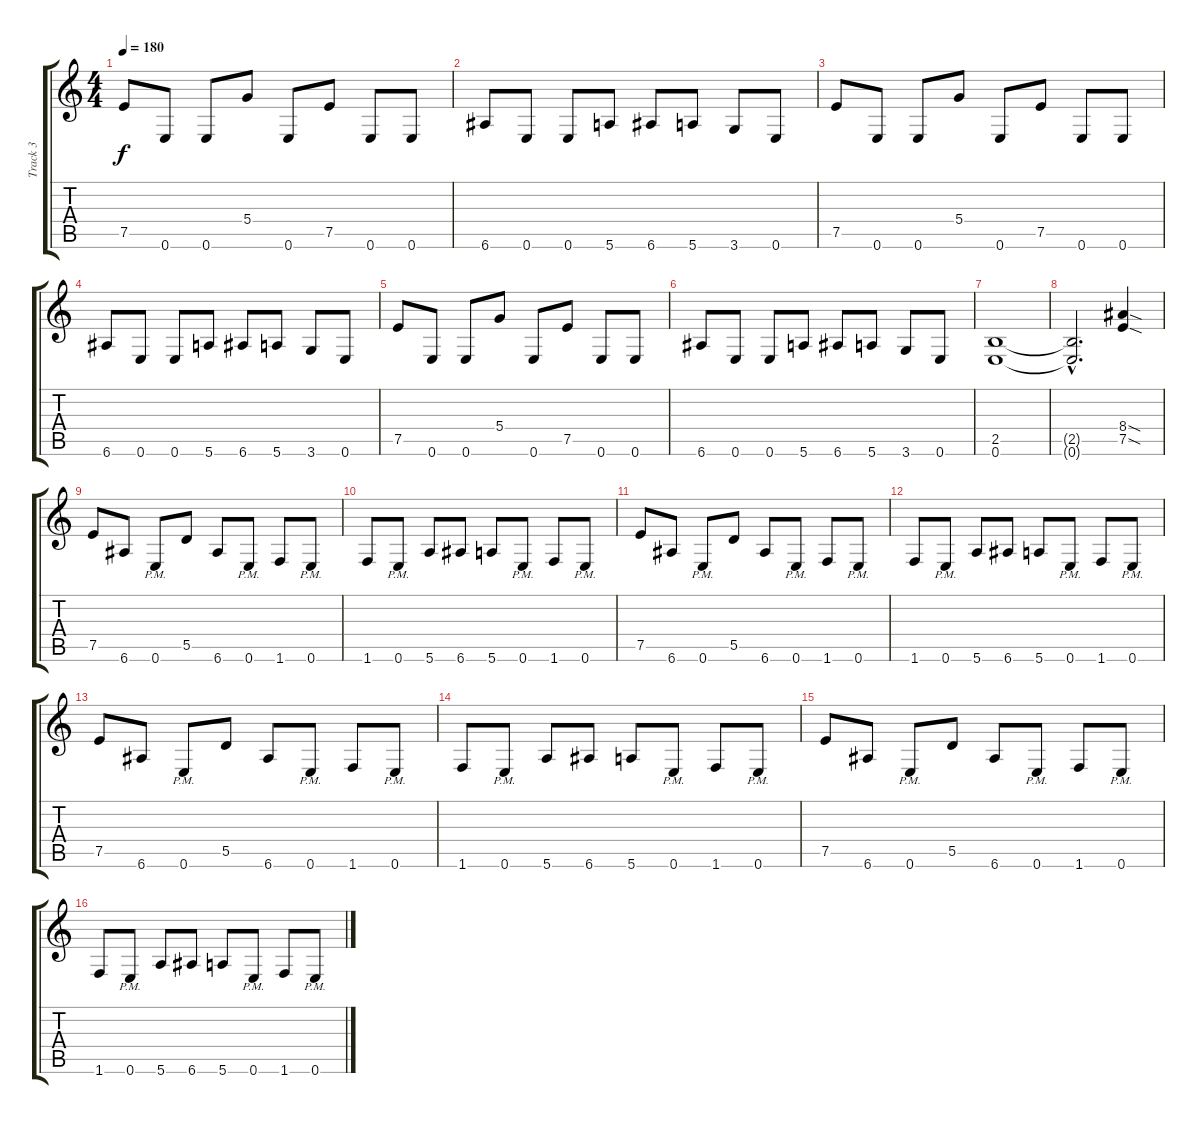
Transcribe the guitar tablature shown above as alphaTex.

\track ("Track 3" "Track 3") {instrument distortionguitar}
\staff {score tabs}
\tuning (E4 B3 G3 D3 A2 E2) {hide}
\ts (4 4)
\tempo 180
\clef g2
\ks c
7.5.8{dy f} 0.6.8 0.6.8 5.4.8 0.6.8 7.5.8 0.6.8 0.6.8 |
6.6.8 0.6.8 0.6.8 5.6.8 6.6.8 5.6.8 3.6.8 0.6.8 |
7.5.8 0.6.8 0.6.8 5.4.8 0.6.8 7.5.8 0.6.8 0.6.8 |
6.6.8 0.6.8 0.6.8 5.6.8 6.6.8 5.6.8 3.6.8 0.6.8 |
7.5.8 0.6.8 0.6.8 5.4.8 0.6.8 7.5.8 0.6.8 0.6.8 |
6.6.8 0.6.8 0.6.8 5.6.8 6.6.8 5.6.8 3.6.8 0.6.8 |
(2.5 0.6).1 |
(2.5{hac t} 0.6{hac t}).2{d} (8.4{sod} 7.5{sod}).4 |
7.5.8 6.6.8 0.6{pm}.8 5.5.8 6.6.8 0.6{pm}.8 1.6.8 0.6{pm}.8 |
1.6.8 0.6{pm}.8 5.6.8 6.6.8 5.6.8 0.6{pm}.8 1.6.8 0.6{pm}.8 |
7.5.8 6.6.8 0.6{pm}.8 5.5.8 6.6.8 0.6{pm}.8 1.6.8 0.6{pm}.8 |
1.6.8 0.6{pm}.8 5.6.8 6.6.8 5.6.8 0.6{pm}.8 1.6.8 0.6{pm}.8 |
7.5.8 6.6.8 0.6{pm}.8 5.5.8 6.6.8 0.6{pm}.8 1.6.8 0.6{pm}.8 |
1.6.8 0.6{pm}.8 5.6.8 6.6.8 5.6.8 0.6{pm}.8 1.6.8 0.6{pm}.8 |
7.5.8 6.6.8 0.6{pm}.8 5.5.8 6.6.8 0.6{pm}.8 1.6.8 0.6{pm}.8 |
1.6.8 0.6{pm}.8 5.6.8 6.6.8 5.6.8 0.6{pm}.8 1.6.8 0.6{pm}.8
